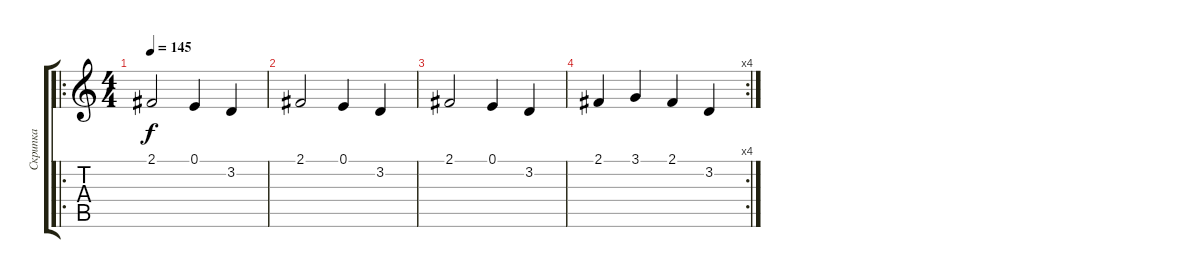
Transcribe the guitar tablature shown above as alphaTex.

\track ("Скрипка" "Скрипка") {instrument violin}
\staff {score tabs}
\tuning (E4 B3 G3 D3 A2 E2) {hide}
\ro
\ts (4 4)
\tempo 145
\clef g2
\ks c
2.1.2{dy f instrument violin} 0.1.4 3.2.4 |
2.1.2 0.1.4 3.2.4 |
2.1.2 0.1.4 3.2.4 |
\rc 4
2.1.4 3.1.4 2.1.4 3.2.4
